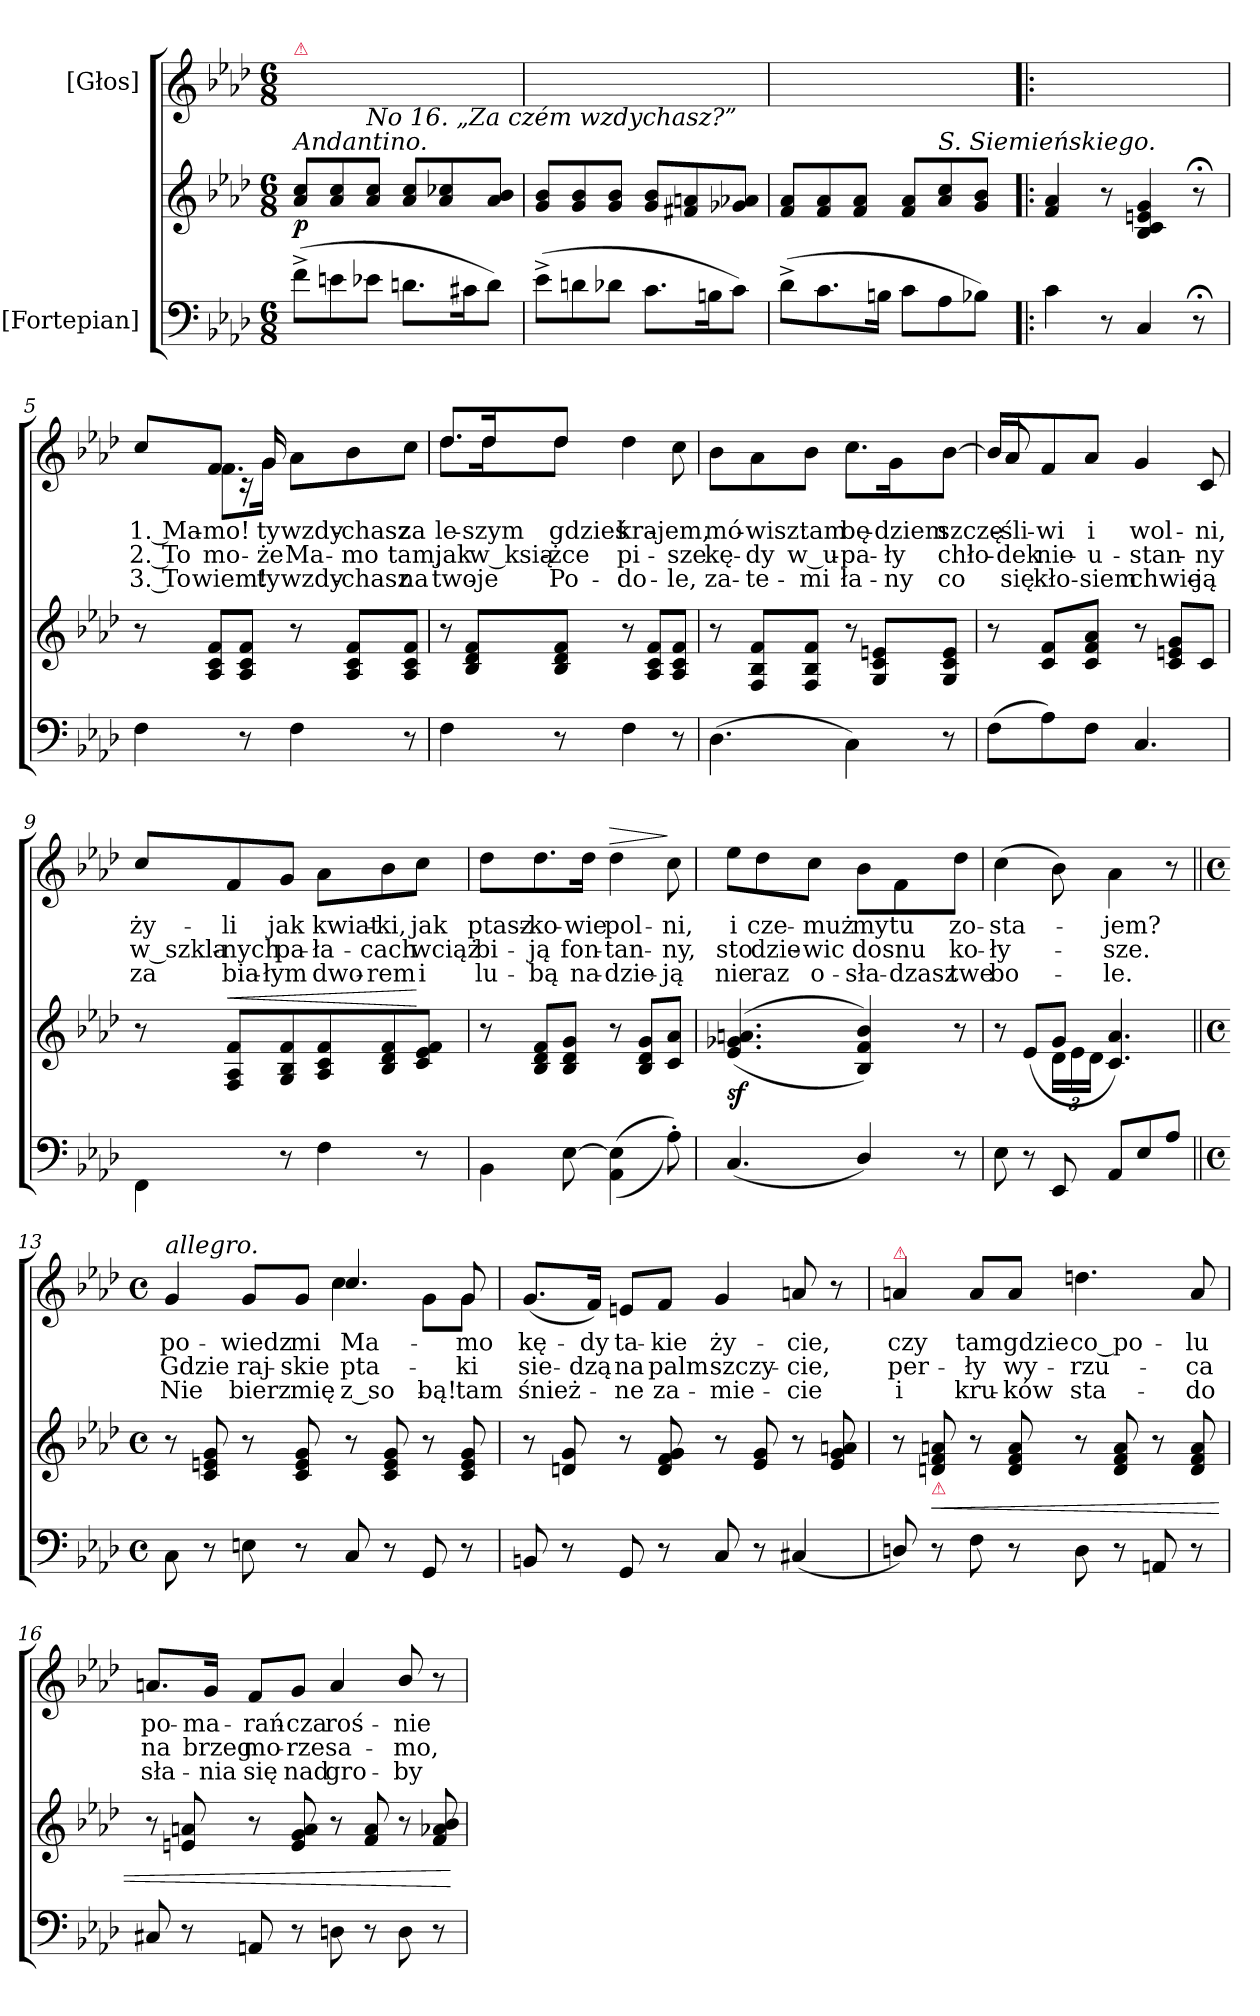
**kern	**kern	**dynam	**kern	**text	**text	**text	**dynam
*part2	*part2	*part2	*part1	*part1	*part1	*part1	*part1
*staff3	*staff2	*staff2/3	*staff1	*staff1	*staff1	*staff1	*staff1
*I"[Fortepian]	*	*	*I"[Głos]	*	*	*	*
*clefF4	*clefG2	*	*clefG2	*	*	*	*
*k[b-e-a-d-]	*k[b-e-a-d-]	*	*k[b-e-a-d-]	*	*	*	*
*M6/8	*M6/8	*	*M6/8	*	*	*	*
=1	=1	=1	=1	=1	=1	=1	=1
!	!	!	!LO:TX:a:color=crimson:t=⚠	!	!	!	!
!	!LO:TX:a:i:t=Andantino.	!	!	!	!	!	!
(8f^\L	8a-/ 8cc/L	p	2.ryy	.	.	.	.
8en\	8a-/ 8cc/	.	.	.	.	.	.
!	!LO:TX:a:i:t=No 16. „Za czém wzdychasz?”	!	!	!	!	!	!
8e-X\J	8a-/ 8cc/J	.	.	.	.	.	.
8.dn\L	8a-/ 8cc/L	.	.	.	.	.	.
.	8a-/ 8cc-X/	.	.	.	.	.	.
16c#X\K	.	.	.	.	.	.	.
8d\J)	8a-/ 8b-/J	.	.	.	.	.	.
=2	=2	=2	=2	=2	=2	=2	=2
(8e-^\L	8g/ 8b-/L	.	2.ryy	.	.	.	.
8dn\	8g/ 8b-/	.	.	.	.	.	.
8d-X\J	8g/ 8b-/J	.	.	.	.	.	.
8.c\L	8g/ 8b-/L	.	.	.	.	.	.
.	8f#X/ 8an/	.	.	.	.	.	.
16Bn\K	.	.	.	.	.	.	.
8c\J)	8g-X/ 8a-X/J	.	.	.	.	.	.
=3	=3	=3	=3	=3	=3	=3	=3
(8d-^\L	8f/ 8a-/L	.	2.ryy	.	.	.	.
8.c\	8f/ 8a-/	.	.	.	.	.	.
.	8f/ 8a-/J	.	.	.	.	.	.
16Bn\Jk	.	.	.	.	.	.	.
8c\L	8f/ 8a-/L	.	.	.	.	.	.
!	!LO:TX:a:i:t=S. Siemieńskiego.	!	!	!	!	!	!
8A-\	8a-/ 8cc/	.	.	.	.	.	.
8B-X\J)	8g/ 8b-/J	.	.	.	.	.	.
=4!|:	=4!|:	=4!|:	=4!|:	=4!|:	=4!|:	=4!|:	=4!|:
4c\	4f/ 4a-/	.	2.ryy	.	.	.	.
8r	8r	.	.	.	.	.	.
4C/	4B-/ 4c/ 4en/ 4g/	.	.	.	.	.	.
8r;<	8r;<	.	.	.	.	.	.
=5	=5	=5	=5	=5	=5	=5	=5
*	*	*	*^	*	*	*	*
4F\	8r	.	8cc/L	8ryy	1. Ma-	2. To	3. To	.
.	8A-/ 8c/ 8f/L	.	8f/J	8.f\L	-mo!	mo-	wiem!	.
8r	8A-/ 8c/ 8f/J	.	16rc	.	.	.	.	.
.	.	.	16g/	16g\Jk	ty	-że	ty	.
4F\	8r	.	8a-\L	4ryy	wzdy-	Ma-	wzdy-	.
.	8A-/ 8c/ 8f/L	.	8b-\	.	-chasz	-mo	-chasz	.
8r	8A-/ 8c/ 8f/J	.	8cc\J	8ryy	za	tam,	na	.
=6	=6	=6	=6	=6	=6	=6	=6	=6
4F\	8r	.	8.dd-/L	8.dd-\L	le-	jak	two-	.
.	8B-/ 8d-/ 8f/L	.	.	.	.	.	.	.
.	.	.	16dd-/K	16dd-\K	-szym	w_ksią-	-je	.
8r	8B-/ 8d-/ 8f/J	.	8dd-/J	8dd-\J	gdzieś	-żce	Po-	.
4F\	8r	.	4dd-\	4ryy	kra-	pi-	-do-	.
.	8A-/ 8c/ 8f/L	.	.	.	.	.	.	.
8r	8A-/ 8c/ 8f/J	.	8cc\	8ryy	-jem,	-sze	-le,	.
*	*	*	*v	*v	*	*	*	*
=7	=7	=7	=7	=7	=7	=7	=7
(<4.D-\	8r	.	8b-\L	mó-	kę-	za-	.
.	8F/ 8B-/ 8f/L	.	8a-\	-wisz:	-dy	-te-	.
.	8F/ 8B-/ 8f/J	.	8b-\J	tam	w_u-	-mi	.
4C\)	8r	.	8.cc\L	bę-	-pa-	ła-	.
.	8G/ 8c/ 8en/L	.	.	.	.	.	.
.	.	.	16g\K	-dziem	-ły	-ny	.
8r	8G/ 8c/ 8e/J	.	[8b-\J	szczę-	chło-	co	.
=8	=8	=8	=8	=8	=8	=8	=8
*	*	*	*^	*	*	*	*
(8F\L	8r	.	16b-/LL]	16ryy	.	.	.	.
.	.	.	16a-/J	8a-/	-śli-	-dek	się	.
8A-\)	8c/ 8f/L	.	8f/	.	-wi	nie-	kło-	.
.	.	.	.	16ryy	.	.	.	.
8F\J	8c/ 8f/ 8a-/J	.	8a-/J	2ryy	i	-u-	-siem	.
4.C/	8r	.	4g/	.	wol-	-stan-	chwie-	.
.	8c/ 8en/ 8g/L	.	.	.	.	.	.	.
.	8c/J	.	8c/	.	-ni,	-ny	-ją	.
*	*	*	*v	*v	*	*	*	*
=9	=9	=9	=9	=9	=9	=9	=9
4FF\	8r	.	8cc/L	ży-	w_szkla-	za	.
!	!	!LO:HP:a	!	!	!	!	!
.	8F/ 8A-/ 8f/L	<	8f/	-li	-nych	bia-	.
8r	8G/ 8B-/ 8f/	.	8g/J	jak	pa-	-łym	.
4F\	8A-/ 8c/ 8f/	.	8a-\L	kwiat-	-ła-	dwo-	.
.	8B-/ 8d-/ 8f/	.	8b-\	-ki,	-cach	-rem	.
8r	8c/ 8e-/ 8f/J	[	8cc\J	jak	wciąż	i	.
=10	=10	=10	=10	=10	=10	=10	=10
4BB-\	8r	.	8dd-\L	ptasz-	bi-	lu-	.
.	8B-/ 8d-/ 8f/L	.	8.dd-\	-ko-	-ją	-bą	.
[8E-\	8B-/ 8d-/ 8g/J	.	.	.	.	.	.
.	.	.	16dd-\Jk	-wie	fon-	na-	.
!	!	!	!	!	!	!	!LO:HP:a
(<(>4AA-\ 4E-]\	8r	.	4dd-\	pol-	-tan-	-dzie-	>
.	8B-/ 8d-/ 8g/L	.	.	.	.	.	.
8A-'\))	8c/ 8a-/J	.	8cc\	-ni,	-ny,	-ją	]
=11	=11	=11	=11	=11	=11	=11	=11
(4.C/	(<(>4.e-/ 4.g-X/ 4.an/	sf	8ee-\L	i	sto	nie	.
.	.	.	8dd-\	cze-	dzie-	raz	.
.	.	.	8cc\J	-muż	-wic	o-	.
4D-/)	4B-/ 4f/ 4b-/))	.	8b-\L	my	do	-sła-	.
.	.	.	8f\	tu	snu	-dzasz	.
8r	8r	.	8dd-\J	zo-	ko-	twe	.
=12	=12	=12	=12	=12	=12	=12	=12
*	*^	*	*	*	*	*	*
8E-\	8r	8ryy	.	(4cc\	-sta-	-ły-	bo-	.
8r	(>8e-/L	8ryy	.	.	.	.	.	.
8EE-/	8g/J	24d-\LL	.	8b-\)	.	.	.	.
.	.	24e-\	.	.	.	.	.	.
.	.	24d-\JJ	.	.	.	.	.	.
8AA-/L	4.c/ 4.a-/)	4.ryy	.	4a-\	-jem?	-sze.	-le.	.
8E-/	.	.	.	.	.	.	.	.
8A-/J	.	.	.	8r	.	.	.	.
*	*v	*v	*	*	*	*	*	*
=13||	=13||	=13||	=13||	=13||	=13||	=13||	=13||
*M4/4	*M4/4	*	*M4/4	*	*	*	*
*met(c)	*met(c)	*	*met(c)	*	*	*	*
*	*	*	*^	*	*	*	*
!	!	!	!LO:TX:a:i:t=allegro.	!	!	!	!	!
8C\	8r	.	4g/	4ryy	po-	Gdzie	Nie	.
8r	8c/ 8en/ 8g/	.	.	.	.	.	.	.
8En\	8r	.	8g/L	8ryy	-wiedz	raj-	bierz	.
8r	8c/ 8e/ 8g/	.	8g/J	8ryy	mi	-skie	mię	.
8C/	8r	.	4.cc/	4cc\	Ma-	pta-	z_so-	.
8r	8c/ 8e/ 8g/	.	.	.	.	.	.	.
8GG/	8r	.	.	8g\L	.	.	-bą!	.
8r	8c/ 8e/ 8g/	.	8g/	8g\J	-mo	-ki	tam	.
*	*	*	*v	*v	*	*	*	*
=14	=14	=14	=14	=14	=14	=14	=14
8BBn/	8r	.	(8.g/L	kę-	sie-	śnież-	.
8r	8dn/ 8g/	.	.	.	.	.	.
.	.	.	16f/Jk)	-dy	-dzą	.	.
8GG/	8r	.	8en/L	ta-	na	-ne	.
8r	8d/ 8f/ 8g/	.	8f/J	-kie	palm	za-	.
8C/	8r	.	4g/	ży-	szczy-	-mie-	.
8r	8e-/ 8g/	.	.	.	.	.	.
(4C#X/	8r	.	8an/	-cie,	-cie,	-cie	.
.	8e-/ 8g/ 8an/	.	8r	.	.	.	.
=15	=15	=15	=15	=15	=15	=15	=15
!	!	!	!LO:TX:a:color=crimson:t=⚠	!	!	!	!
8Dn/)	8r	.	4an/	czy	per-	i	.
!	!LO:TX:b:color=crimson:t=⚠	!	!	!	!	!	!
8r	8dn/ 8f/ 8an/	<	.	.	.	.	.
8F\	8r	.	8a/L	tam	-ły	kru-	.
8r	8d/ 8f/ 8a/	.	8a/J	gdzie	wy-	-ków	.
8D\	8r	.	4.ddn\	co_po-	-rzu-	sta-	.
8r	8d/ 8f/ 8a/	.	.	.	.	.	.
8AAn/	8r	.	.	.	.	.	.
8r	8d/ 8f/ 8a/	.	8a/	-lu	-ca	-do	.
=16	=16	=16	=16	=16	=16	=16	=16
8C#X/	8r	.	8.an/L	po-	na	sła-	.
8r	8en/ 8an/	.	.	.	.	.	.
.	.	.	16g/Jk	-ma-	brzeg	-nia	.
8AAn/	8r	.	8f/L	-rań-	mo-	się	.
8r	8e/ 8g/ 8a/	.	8g/J	-cza	-rze	nad	.
8Dn\	8r	.	4a/	roś-	sa-	gro-	.
8r	8f/ 8a/	.	.	.	.	.	.
8D\	8r	.	8b-/	-nie	-mo,	-by	.
8r	8f/ 8a-X/ 8b-/	.	8r	.	.	.	.
.	.	[	.	.	.	.	.
=	=	=	=	=	=	=	=
*-	*-	*-	*-	*-	*-	*-	*-
